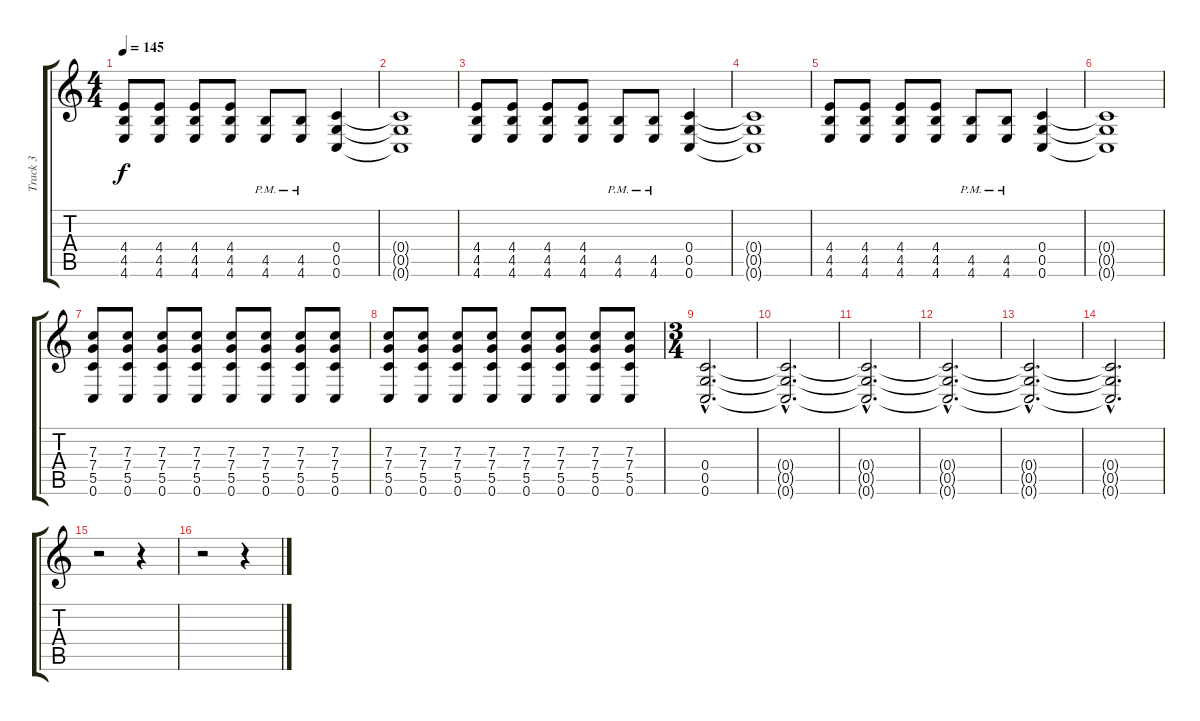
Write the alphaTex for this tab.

\track ("Track 3" "Track 3") {instrument overdrivenguitar}
\staff {score tabs}
\tuning (D4 A3 F3 C3 G2 C2) {hide}
\ts (4 4)
\tempo 145
\clef g2
\ks c
(4.4 4.5 4.6).8{dy f} (4.4 4.5 4.6).8 (4.4 4.5 4.6).8 (4.4 4.5 4.6).8 (4.5{pm} 4.6{pm}).8 (4.5{pm} 4.6{pm}).8 (0.4 0.5 0.6).4 |
(0.4{t} 0.5{t} 0.6{t}).1 |
(4.4 4.5 4.6).8 (4.4 4.5 4.6).8 (4.4 4.5 4.6).8 (4.4 4.5 4.6).8 (4.5{pm} 4.6{pm}).8 (4.5{pm} 4.6{pm}).8 (0.4 0.5 0.6).4 |
(0.4{t} 0.5{t} 0.6{t}).1 |
(4.4 4.5 4.6).8 (4.4 4.5 4.6).8 (4.4 4.5 4.6).8 (4.4 4.5 4.6).8 (4.5{pm} 4.6{pm}).8 (4.5{pm} 4.6{pm}).8 (0.4 0.5 0.6).4 |
(0.4{t} 0.5{t} 0.6{t}).1 |
(7.3 7.4 5.5 0.6).8 (7.3 7.4 5.5 0.6).8 (7.3 7.4 5.5 0.6).8 (7.3 7.4 5.5 0.6).8 (7.3 7.4 5.5 0.6).8 (7.3 7.4 5.5 0.6).8 (7.3 7.4 5.5 0.6).8 (7.3 7.4 5.5 0.6).8 |
(7.3 7.4 5.5 0.6).8 (7.3 7.4 5.5 0.6).8 (7.3 7.4 5.5 0.6).8 (7.3 7.4 5.5 0.6).8 (7.3 7.4 5.5 0.6).8 (7.3 7.4 5.5 0.6).8 (7.3 7.4 5.5 0.6).8 (7.3 7.4 5.5 0.6).8 |
\ts (3 4)
(0.4{hac} 0.5{hac} 0.6{hac}).2{d} |
(0.4{hac t} 0.5{hac t} 0.6{hac t}).2{d volume 4} |
(0.4{hac t} 0.5{hac t} 0.6{hac t}).2{d} |
(0.4{hac t} 0.5{hac t} 0.6{hac t}).2{d} |
(0.4{hac t} 0.5{hac t} 0.6{hac t}).2{d} |
(0.4{hac t} 0.5{hac t} 0.6{hac t}).2{d} |
r.2 r.4 |
r.2 r.4
